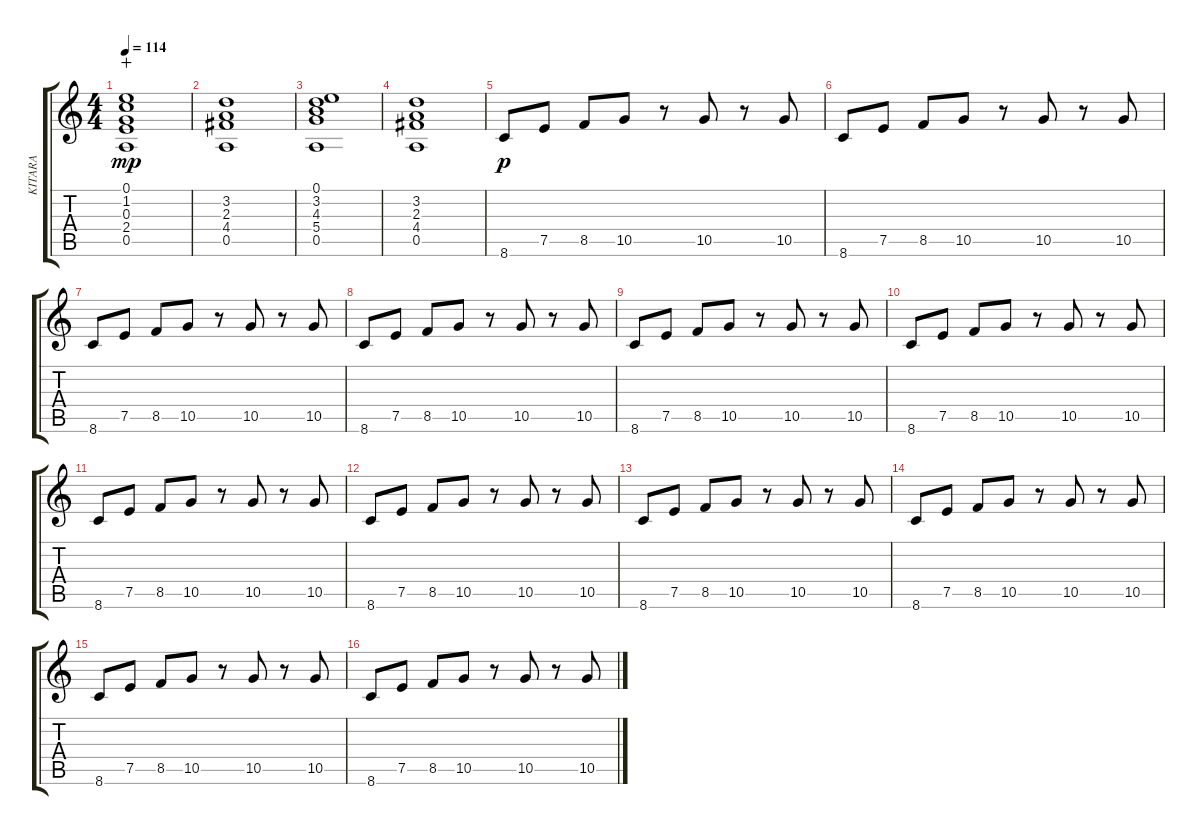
\track ("KITARA" "KITARA") {instrument electricguitarmuted}
\staff {score tabs}
\tuning (E4 B3 G3 D3 A2 E2) {hide}
\ts (4 4)
\tempo 114
\clef g2
\ks c
(0.1 1.2 0.3 2.4 0.5).1{dy mp wahc} |
(3.2 2.3 4.4 0.5).1 |
(0.1 3.2 4.3 5.4 0.5).1 |
(3.2 2.3 4.4 0.5).1 |
8.6.8{dy p} 7.5.8 8.5.8 10.5.8 r.8 10.5.8 r.8 10.5.8 |
8.6.8 7.5.8 8.5.8 10.5.8 r.8 10.5.8 r.8 10.5.8 |
8.6.8 7.5.8 8.5.8 10.5.8 r.8 10.5.8 r.8 10.5.8 |
8.6.8 7.5.8 8.5.8 10.5.8 r.8 10.5.8 r.8 10.5.8 |
8.6.8 7.5.8 8.5.8 10.5.8 r.8 10.5.8 r.8 10.5.8 |
8.6.8 7.5.8 8.5.8 10.5.8 r.8 10.5.8 r.8 10.5.8 |
8.6.8 7.5.8 8.5.8 10.5.8 r.8 10.5.8 r.8 10.5.8 |
8.6.8 7.5.8 8.5.8 10.5.8 r.8 10.5.8 r.8 10.5.8 |
8.6.8 7.5.8 8.5.8 10.5.8 r.8 10.5.8 r.8 10.5.8 |
8.6.8 7.5.8 8.5.8 10.5.8 r.8 10.5.8 r.8 10.5.8 |
8.6.8 7.5.8 8.5.8 10.5.8 r.8 10.5.8 r.8 10.5.8 |
8.6.8 7.5.8 8.5.8 10.5.8 r.8 10.5.8 r.8 10.5.8
